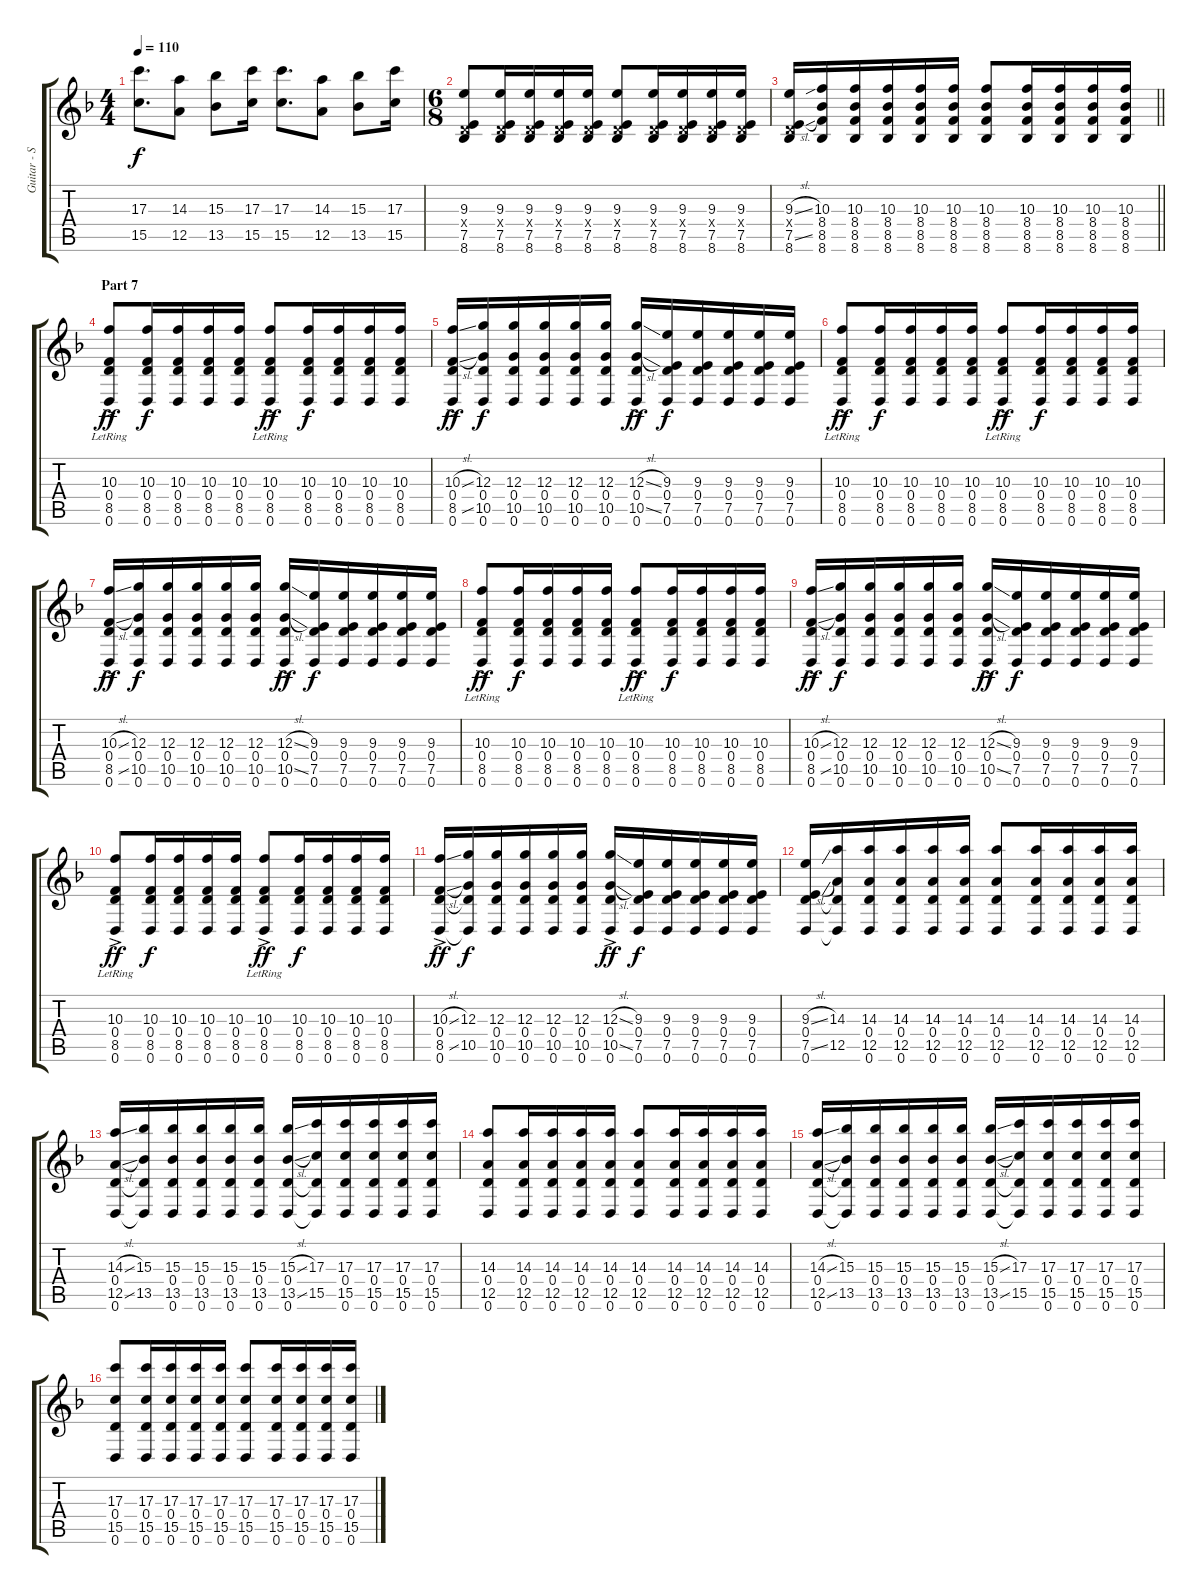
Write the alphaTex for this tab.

\track ("Guitar - Simon Neil" "Guitar - S") {instrument electricguitarclean}
\staff {score tabs}
\tuning (E4 B3 G3 D3 A2 D2) {hide}
\ts (4 4)
\tempo 110
\clef g2
\ks dminor
(17.3 15.5).8{d dy f} (14.3 12.5).8 (15.3 13.5).8 (17.3 15.5).16 (17.3 15.5).8{d} (14.3 12.5).8 (15.3 13.5).8 (17.3 15.5).16 |
\ts (6 8)
(9.3 0.4{x} 7.5 8.6).8 (9.3 0.4{x} 7.5 8.6).16 (9.3 0.4{x} 7.5 8.6).16 (9.3 0.4{x} 7.5 8.6).16 (9.3 0.4{x} 7.5 8.6).16 (9.3 0.4{x} 7.5 8.6).8 (9.3 0.4{x} 7.5 8.6).16 (9.3 0.4{x} 7.5 8.6).16 (9.3 0.4{x} 7.5 8.6).16 (9.3 0.4{x} 7.5 8.6).16 |
\barLineRight lightlight
(9.3{sl} 0.4{x} 7.5{sl} 8.6).16 (10.3 8.4 8.5 8.6).16 (10.3 8.4 8.5 8.6).16 (10.3 8.4 8.5 8.6).16 (10.3 8.4 8.5 8.6).16 (10.3 8.4 8.5 8.6).16 (10.3 8.4 8.5 8.6).8 (10.3 8.4 8.5 8.6).16 (10.3 8.4 8.5 8.6).16 (10.3 8.4 8.5 8.6).16 (10.3 8.4 8.5 8.6).16 |
\section ("" "Part 7")
(10.3{ac} 0.4 8.5 0.6{lr}).8{dy ff instrument electricguitarclean} (10.3 0.4 8.5 0.6).16{dy f} (10.3 0.4 8.5 0.6).16 (10.3 0.4 8.5 0.6).16 (10.3 0.4 8.5 0.6).16 (10.3{ac} 0.4 8.5 0.6{lr}).8{dy ff} (10.3 0.4 8.5 0.6).16{dy f} (10.3 0.4 8.5 0.6).16 (10.3 0.4 8.5 0.6).16 (10.3 0.4 8.5 0.6).16 |
(10.3{sl ac} 0.4 8.5{sl} 0.6).16{dy ff} (12.3 0.4 10.5 0.6).16{dy f} (12.3 0.4 10.5 0.6).16 (12.3 0.4 10.5 0.6).16 (12.3 0.4 10.5 0.6).16 (12.3 0.4 10.5 0.6).16 (12.3{sl} 0.4 10.5{sl ac} 0.6).16{dy ff} (9.3 0.4 7.5 0.6).16{dy f} (9.3 0.4 7.5 0.6).16 (9.3 0.4 7.5 0.6).16 (9.3 0.4 7.5 0.6).16 (9.3 0.4 7.5 0.6).16 |
(10.3{ac} 0.4 8.5 0.6{lr}).8{dy ff} (10.3 0.4 8.5 0.6).16{dy f} (10.3 0.4 8.5 0.6).16 (10.3 0.4 8.5 0.6).16 (10.3 0.4 8.5 0.6).16 (10.3{ac} 0.4 8.5 0.6{lr}).8{dy ff} (10.3 0.4 8.5 0.6).16{dy f} (10.3 0.4 8.5 0.6).16 (10.3 0.4 8.5 0.6).16 (10.3 0.4 8.5 0.6).16 |
(10.3{sl ac} 0.4 8.5{sl} 0.6).16{dy ff} (12.3 0.4 10.5 0.6).16{dy f} (12.3 0.4 10.5 0.6).16 (12.3 0.4 10.5 0.6).16 (12.3 0.4 10.5 0.6).16 (12.3 0.4 10.5 0.6).16 (12.3{sl} 0.4 10.5{sl ac} 0.6).16{dy ff} (9.3 0.4 7.5 0.6).16{dy f} (9.3 0.4 7.5 0.6).16 (9.3 0.4 7.5 0.6).16 (9.3 0.4 7.5 0.6).16 (9.3 0.4 7.5 0.6).16 |
(10.3{ac} 0.4 8.5 0.6{lr}).8{dy ff} (10.3 0.4 8.5 0.6).16{dy f} (10.3 0.4 8.5 0.6).16 (10.3 0.4 8.5 0.6).16 (10.3 0.4 8.5 0.6).16 (10.3{ac} 0.4 8.5 0.6{lr}).8{dy ff} (10.3 0.4 8.5 0.6).16{dy f} (10.3 0.4 8.5 0.6).16 (10.3 0.4 8.5 0.6).16 (10.3 0.4 8.5 0.6).16 |
(10.3{sl ac} 0.4 8.5{sl} 0.6).16{dy ff} (12.3 0.4 10.5 0.6).16{dy f} (12.3 0.4 10.5 0.6).16 (12.3 0.4 10.5 0.6).16 (12.3 0.4 10.5 0.6).16 (12.3 0.4 10.5 0.6).16 (12.3{sl} 0.4 10.5{sl ac} 0.6).16{dy ff} (9.3 0.4 7.5 0.6).16{dy f} (9.3 0.4 7.5 0.6).16 (9.3 0.4 7.5 0.6).16 (9.3 0.4 7.5 0.6).16 (9.3 0.4 7.5 0.6).16 |
(10.3{ac} 0.4 8.5 0.6{lr}).8{dy ff} (10.3 0.4 8.5 0.6).16{dy f} (10.3 0.4 8.5 0.6).16 (10.3 0.4 8.5 0.6).16 (10.3 0.4 8.5 0.6).16 (10.3{ac} 0.4 8.5 0.6{lr}).8{dy ff} (10.3 0.4 8.5 0.6).16{dy f} (10.3 0.4 8.5 0.6).16 (10.3 0.4 8.5 0.6).16 (10.3 0.4 8.5 0.6).16 |
(10.3{sl ac} 0.4 8.5{sl} 0.6).16{dy ff} (12.3 0.4{t} 10.5 0.6{t}).16{dy f} (12.3 0.4 10.5 0.6).16 (12.3 0.4 10.5 0.6).16 (12.3 0.4 10.5 0.6).16 (12.3 0.4 10.5 0.6).16 (12.3{sl} 0.4 10.5{sl ac} 0.6).16{dy ff} (9.3 0.4 7.5 0.6).16{dy f} (9.3 0.4 7.5 0.6).16 (9.3 0.4 7.5 0.6).16 (9.3 0.4 7.5 0.6).16 (9.3 0.4 7.5 0.6).16 |
(9.3{sl} 0.4 7.5{sl} 0.6).16 (14.3 0.4{t} 12.5 0.6{t}).16 (14.3 0.4 12.5 0.6).16 (14.3 0.4 12.5 0.6).16 (14.3 0.4 12.5 0.6).16 (14.3 0.4 12.5 0.6).16 (14.3 0.4 12.5 0.6).8 (14.3 0.4 12.5 0.6).16 (14.3 0.4 12.5 0.6).16 (14.3 0.4 12.5 0.6).16 (14.3 0.4 12.5 0.6).16 |
(14.3{sl} 0.4 12.5{sl} 0.6).16 (15.3 0.4{t} 13.5 0.6{t}).16 (15.3 0.4 13.5 0.6).16 (15.3 0.4 13.5 0.6).16 (15.3 0.4 13.5 0.6).16 (15.3 0.4 13.5 0.6).16 (15.3{sl} 0.4 13.5{sl} 0.6).16 (17.3 0.4{t} 15.5 0.6{t}).16 (17.3 0.4 15.5 0.6).16 (17.3 0.4 15.5 0.6).16 (17.3 0.4 15.5 0.6).16 (17.3 0.4 15.5 0.6).16 |
(14.3 0.4 12.5 0.6).8 (14.3 0.4 12.5 0.6).16 (14.3 0.4 12.5 0.6).16 (14.3 0.4 12.5 0.6).16 (14.3 0.4 12.5 0.6).16 (14.3 0.4 12.5 0.6).8 (14.3 0.4 12.5 0.6).16 (14.3 0.4 12.5 0.6).16 (14.3 0.4 12.5 0.6).16 (14.3 0.4 12.5 0.6).16 |
(14.3{sl} 0.4 12.5{sl} 0.6).16 (15.3 0.4{t} 13.5 0.6{t}).16 (15.3 0.4 13.5 0.6).16 (15.3 0.4 13.5 0.6).16 (15.3 0.4 13.5 0.6).16 (15.3 0.4 13.5 0.6).16 (15.3{sl} 0.4 13.5{sl} 0.6).16 (17.3 0.4{t} 15.5 0.6{t}).16 (17.3 0.4 15.5 0.6).16 (17.3 0.4 15.5 0.6).16 (17.3 0.4 15.5 0.6).16 (17.3 0.4 15.5 0.6).16 |
(17.3 0.4 15.5 0.6).8 (17.3 0.4 15.5 0.6).16 (17.3 0.4 15.5 0.6).16 (17.3 0.4 15.5 0.6).16 (17.3 0.4 15.5 0.6).16 (17.3 0.4 15.5 0.6).8 (17.3 0.4 15.5 0.6).16 (17.3 0.4 15.5 0.6).16 (17.3 0.4 15.5 0.6).16 (17.3 0.4 15.5 0.6).16
